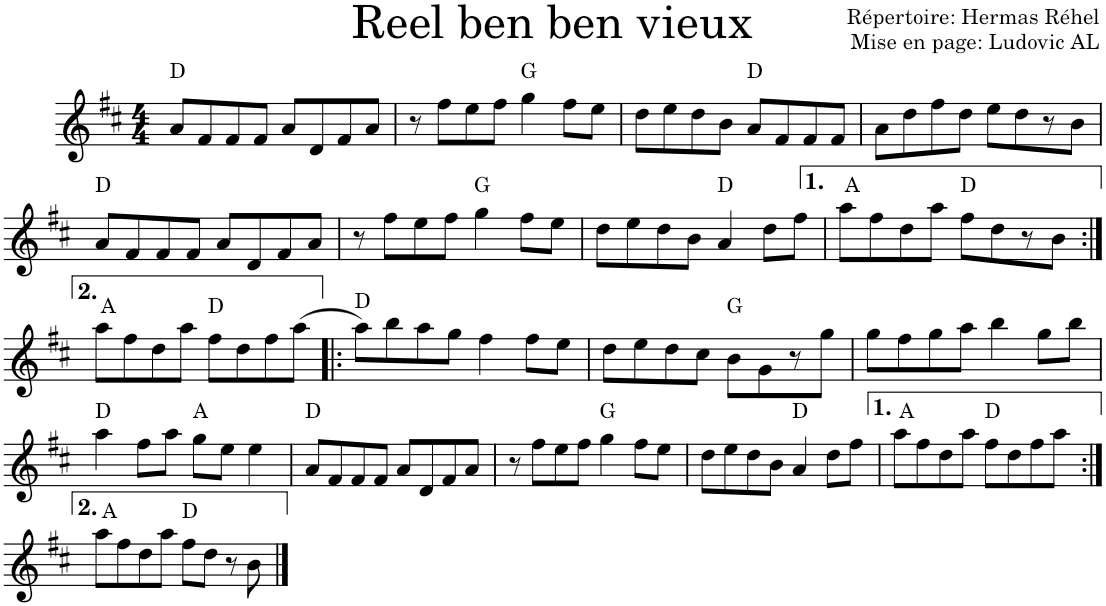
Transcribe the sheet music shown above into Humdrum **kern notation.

**kern	**harte
*part1	*part1
*staff1	*
*I"Voice	*
*I'V	*
*clefG2	*
*k[f#c#]	*
*M4/4	*
=1	=1
8a/L	D:maj
8f#/	.
8f#/	.
8f#/J	.
8a/L	.
8d/	.
8f#/	.
8a/J	.
=2	=2
8r	.
8ff#\L	.
8ee\	.
8ff#\J	.
4gg\	G:maj
8ff#\L	.
8ee\J	.
=3	=3
8dd\L	.
8ee\	.
8dd\	.
8b\J	.
8a/L	D:maj
8f#/	.
8f#/	.
8f#/J	.
=4	=4
8a\L	.
8dd\	.
8ff#\	.
8dd\J	.
8ee\L	.
8dd\	.
8r	.
8b\J	.
!!LO:LB:g=z
=5	=5
8a/L	D:maj
8f#/	.
8f#/	.
8f#/J	.
8a/L	.
8d/	.
8f#/	.
8a/J	.
=6	=6
8r	.
8ff#\L	.
8ee\	.
8ff#\J	.
4gg\	G:maj
8ff#\L	.
8ee\J	.
=7	=7
8dd\L	.
8ee\	.
8dd\	.
8b\J	.
4a/	D:maj
8dd\L	.
8ff#\J	.
=8	=8
8aa\L	A:maj
8ff#\	.
8dd\	.
8aa\J	.
8ff#\L	D:maj
8dd\	.
8r	.
8b\J	.
!!LO:LB:g=z
=9:|!	=9:|!
8aa\L	A:maj
8ff#\	.
8dd\	.
8aa\J	.
8ff#\L	D:maj
8dd\	.
8ff#\	.
(8aa\J	.
=10!|:	=10!|:
8aa\L)	D:maj
8bb\	.
8aa\	.
8gg\J	.
4ff#\	.
8ff#\L	.
8ee\J	.
=11	=11
8dd\L	.
8ee\	.
8dd\	.
8cc#\J	.
8b\L	G:maj
8g\	.
8r	.
8gg\J	.
=12	=12
8gg\L	.
8ff#\	.
8gg\	.
8aa\J	.
4bb\	.
8gg\L	.
8bb\J	.
!!LO:LB:g=z
=13	=13
4aa\	D:maj
8ff#\L	.
8aa\J	.
8gg\L	A:maj
8ee\J	.
4ee\	.
=14	=14
8a/L	D:maj
8f#/	.
8f#/	.
8f#/J	.
8a/L	.
8d/	.
8f#/	.
8a/J	.
=15	=15
8r	.
8ff#\L	.
8ee\	.
8ff#\J	.
4gg\	G:maj
8ff#\L	.
8ee\J	.
=16	=16
8dd\L	.
8ee\	.
8dd\	.
8b\J	.
4a/	D:maj
8dd\L	.
8ff#\J	.
=17	=17
8aa\L	A:maj
8ff#\	.
8dd\	.
8aa\J	.
8ff#\L	D:maj
8dd\	.
8ff#\	.
8aa\J	.
!!LO:LB:g=z
=18:|!	=18:|!
8aa\L	A:maj
8ff#\	.
8dd\	.
8aa\J	.
8ff#\L	D:maj
8dd\J	.
8r	.
8b\	.
==	==
*-	*-
